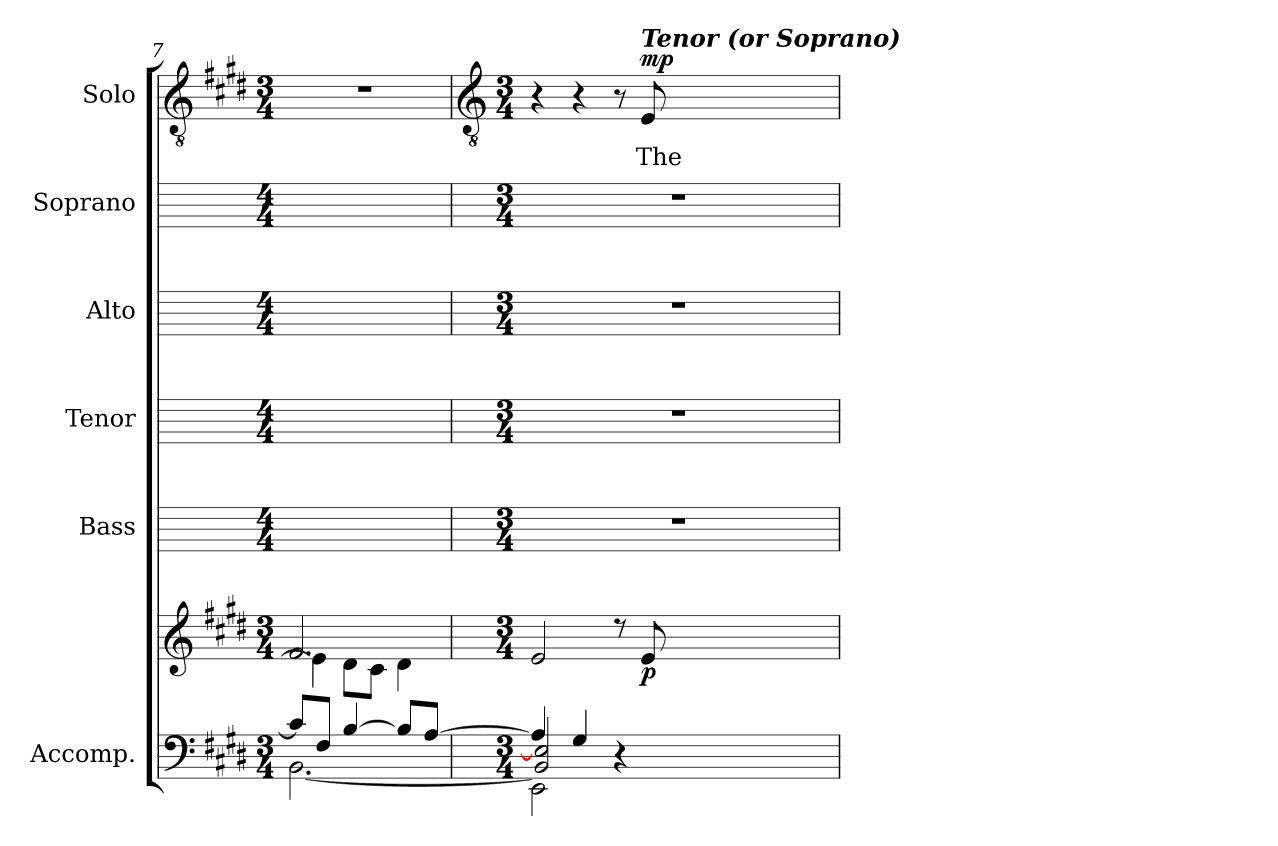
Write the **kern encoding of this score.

**kern	**kern	**dynam	**kern	**kern	**kern	**kern	**kern	**text	**dynam
*part6	*part6	*part6	*part5	*part4	*part3	*part2	*part1	*part1	*part1
*staff7	*staff6	*staff6/7	*staff5	*staff4	*staff3	*staff2	*staff1	*staff1	*staff1
*I"Accomp.	*	*	*I"Bass	*I"Tenor	*I"Alto	*I"Soprano	*I"Solo	*	*
*	*	*	*I'B	*I'T	*I'A	*I'S	*I'Solo	*	*
*clefF4	*clefG2	*	*	*	*	*	*clefGv2	*	*
*k[f#c#g#d#]	*k[f#c#g#d#]	*	*	*	*	*	*k[f#c#g#d#]	*	*
*E:	*E:	*	*	*	*	*	*E:	*	*
*M3/4	*M3/4	*	*M4/4	*M4/4	*M4/4	*M4/4	*M3/4	*	*
=7	=7	=7	=7	=7	=7	=7	=7	=7	=7
*^	*^	*	*	*	*	*	*	*	*
*	*^	*	*	*	*	*	*	*	*	*	*
!	!	!	!	!	!	!	!	!	!	!LO:N:vis=1	!	!
8c#/L]	[2.BB\	2.ryy	2.f#/	4e\]	.	2.r	2.r	2.r	2.r	2.r	.	.
8F#/J	.	.	.	.	.	.	.	.	.	.	.	.
[4B/	.	.	.	8d#\L	.	.	.	.	.	.	.	.
.	.	.	.	8c#\J	.	.	.	.	.	.	.	.
8B/L]	.	.	.	4d#\	.	.	.	.	.	.	.	.
[8A/J	.	.	.	.	.	.	.	.	.	.	.	.
!!LO:LB:g=z
=8	=8	=8	=8	=8	=8	=8	=8	=8	=8	=8	=8	=8
*	*	*	*	*	*	*	*	*	*	*clefGv2	*	*
*M3/4	*	*	*M3/4	*	*	*M3/4	*M3/4	*M3/4	*M3/4	*M3/4	*	*
4A/]	2BB/] 2E/]	2EE\	2e/	2.ryy	.	2.r	2.r	2.r	2.r	4r	.	.
4G#/	.	.	.	.	.	.	.	.	.	4r	.	.
4r	4ryy	4ryy	8r	.	.	.	.	.	.	8r	.	.
!	!	!	!	!	!	!	!	!	!	!LO:TX:a:Bi:t=Tenor (or Soprano)	!	!
!	!	!	!	!	!LO:DY:b	!	!	!	!	!	!LO:LY:b	!LO:DY:b
.	.	.	8e/	.	p	.	.	.	.	8E	The	mp
*v	*v	*v	*	*	*	*	*	*	*	*	*	*
*	*v	*v	*	*	*	*	*	*	*	*
=	=	=	=	=	=	=	=	=	=
*-	*-	*-	*-	*-	*-	*-	*-	*-	*-
